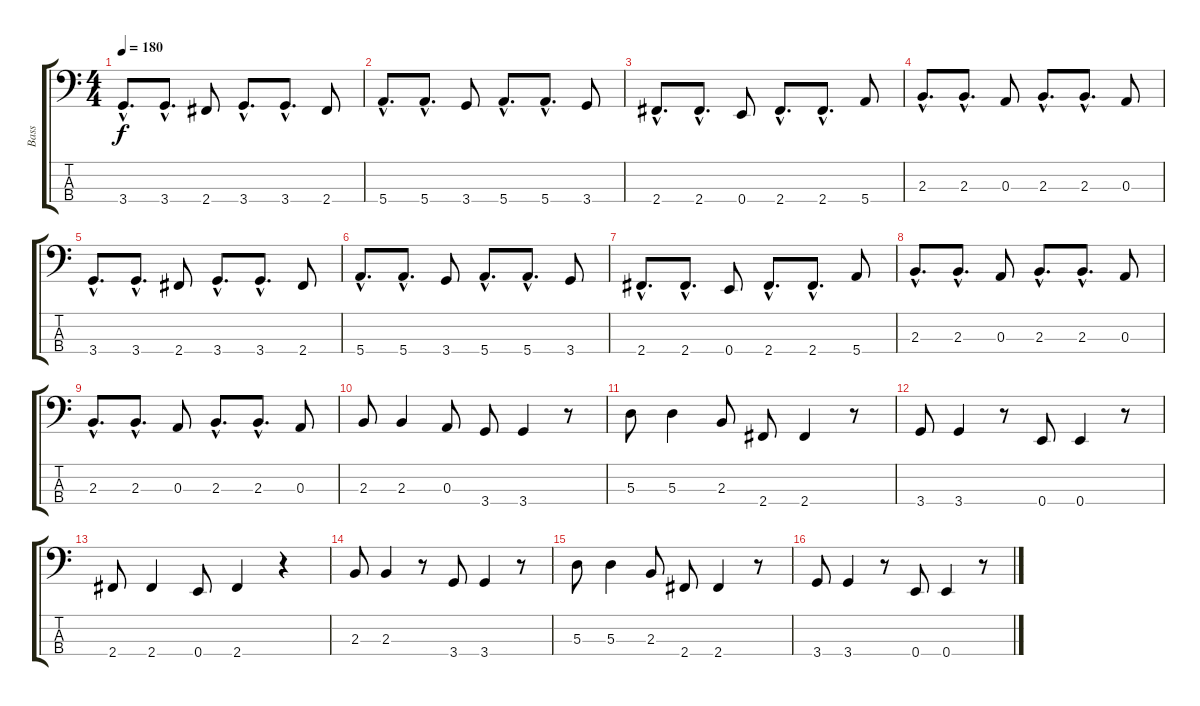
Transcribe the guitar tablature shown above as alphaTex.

\track ("Bass" "Bass") {instrument acousticguitarnylon}
\staff {score tabs}
\tuning (G2 D2 A1 E1) {hide}
\ts (4 4)
\tempo 180
\clef f4
\ks c
3.4{hac}.8{d dy f} 3.4{hac}.8{d} 2.4.8 3.4{hac}.8{d} 3.4{hac}.8{d} 2.4.8 |
5.4{hac}.8{d} 5.4{hac}.8{d} 3.4.8 5.4{hac}.8{d} 5.4{hac}.8{d} 3.4.8 |
2.4{hac}.8{d} 2.4{hac}.8{d} 0.4.8 2.4{hac}.8{d} 2.4{hac}.8{d} 5.4.8 |
2.3{hac}.8{d} 2.3{hac}.8{d} 0.3.8 2.3{hac}.8{d} 2.3{hac}.8{d} 0.3.8 |
3.4{hac}.8{d} 3.4{hac}.8{d} 2.4.8 3.4{hac}.8{d} 3.4{hac}.8{d} 2.4.8 |
5.4{hac}.8{d} 5.4{hac}.8{d} 3.4.8 5.4{hac}.8{d} 5.4{hac}.8{d} 3.4.8 |
2.4{hac}.8{d} 2.4{hac}.8{d} 0.4.8 2.4{hac}.8{d} 2.4{hac}.8{d} 5.4.8 |
2.3{hac}.8{d} 2.3{hac}.8{d} 0.3.8 2.3{hac}.8{d} 2.3{hac}.8{d} 0.3.8 |
2.3{hac}.8{d} 2.3{hac}.8{d} 0.3.8 2.3{hac}.8{d} 2.3{hac}.8{d} 0.3.8 |
2.3.8 2.3.4 0.3.8 3.4.8 3.4.4 r.8 |
5.3.8 5.3.4 2.3.8 2.4.8 2.4.4 r.8 |
3.4.8 3.4.4 r.8 0.4.8 0.4.4 r.8 |
2.4.8 2.4.4 0.4.8 2.4.4 r.4 |
2.3.8 2.3.4 r.8 3.4.8 3.4.4 r.8 |
5.3.8 5.3.4 2.3.8 2.4.8 2.4.4 r.8 |
3.4.8 3.4.4 r.8 0.4.8 0.4.4 r.8
